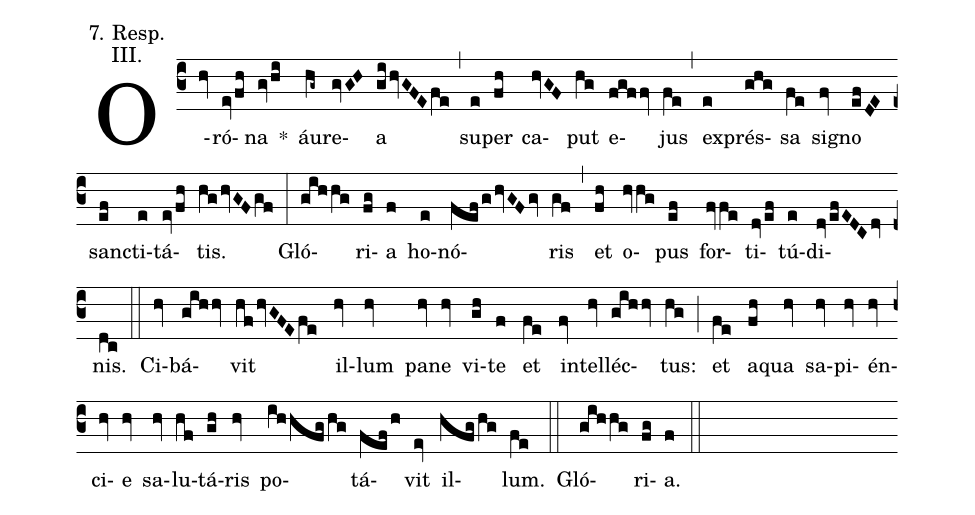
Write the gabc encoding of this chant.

annotation: 7. Resp.;
annotation: III.;
%%
(c3)
O(hv)ró(evfh)na(gvhi) *() áu(hg~)re(gvGH)a(gihvGFEfe) (,)
su(e)per(fh) ca(hvGF)put(hg) e(fgffv)jus(fe) (,)
ex(e)prés(ghg)sa(fe) sig(fv)no(efDE) sanc(ef)ti(e)tá(evfh)tis.(hghvGFgf) (:)
Gló(gihhg)ri(fg)a(f) ho(e)nó(fefghvGFgv)ris(gf) (,)
et(fh) o(hvhg)pus(ef) for(fvfe)ti(dvef)tú(e)di(dvefEDCdv)nis.(dc) (::)

Ci(hv)bá(gihhv)vit(hfhvGFEfe) il(hv)lum(hv) pa(hv)ne(hv) vi(gh)te(f) et(fe) in(fv)tel(hv)léc(gihhv)tus:(hg) (;)
et(fe) a(fh)qua(hv) sa(hv)pi(hv)én(hv)ci(hv)e(hv) sa(hv)lu(hf)tá(gh)ris(hv) po(ihhfghg)tá(fefh)vit(ev) il(hfghg)lum.(fe) (::)

Gló(gihhg)ri(fg)a.(f) (::)
